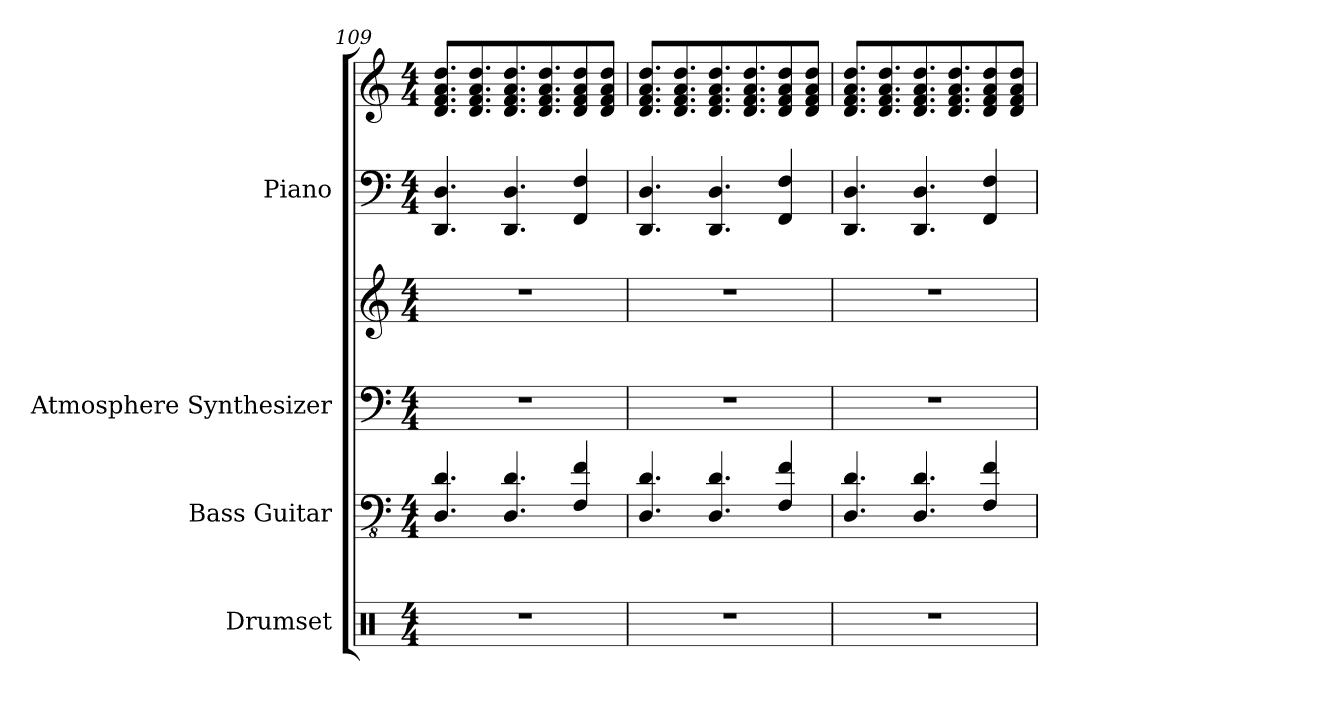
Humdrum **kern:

**kern	**kern	**kern	**kern	**kern	**kern
*part4	*part3	*part2	*part2	*part1	*part1
*staff6	*staff5	*staff4	*staff3	*staff2	*staff1
*I"Drumset	*I"Bass Guitar	*I"Atmosphere Synthesizer	*	*I"Piano	*
*I'Drs.	*I'B. Guit.	*I'Synth.	*	*I'Pno.	*
*clefX	*clefFv4	*clefF4	*clefG2	*clefF4	*clefG2
*k[]	*k[]	*k[]	*k[]	*k[]	*k[]
*M4/4	*M4/4	*M4/4	*M4/4	*M4/4	*M4/4
=109	=109	=109	=109	=109	=109
1r	4.DD/ 4.D/	1r	1r	4.DD/ 4.D/	8.d/ 8.f/ 8.a/ 8.dd/L
.	.	.	.	.	8.d/ 8.f/ 8.a/ 8.dd/
.	4.DD/ 4.D/	.	.	4.DD/ 4.D/	8.d/ 8.f/ 8.a/ 8.dd/
.	.	.	.	.	8.d/ 8.f/ 8.a/ 8.dd/
.	4FF/ 4F/	.	.	4FF/ 4F/	8d/ 8f/ 8a/ 8dd/
.	.	.	.	.	8d/ 8f/ 8a/ 8dd/J
=110	=110	=110	=110	=110	=110
1r	4.DD/ 4.D/	1r	1r	4.DD/ 4.D/	8.d/ 8.f/ 8.a/ 8.dd/L
.	.	.	.	.	8.d/ 8.f/ 8.a/ 8.dd/
.	4.DD/ 4.D/	.	.	4.DD/ 4.D/	8.d/ 8.f/ 8.a/ 8.dd/
.	.	.	.	.	8.d/ 8.f/ 8.a/ 8.dd/
.	4FF/ 4F/	.	.	4FF/ 4F/	8d/ 8f/ 8a/ 8dd/
.	.	.	.	.	8d/ 8f/ 8a/ 8dd/J
=111	=111	=111	=111	=111	=111
1r	4.DD/ 4.D/	1r	1r	4.DD/ 4.D/	8.d/ 8.f/ 8.a/ 8.dd/L
.	.	.	.	.	8.d/ 8.f/ 8.a/ 8.dd/
.	4.DD/ 4.D/	.	.	4.DD/ 4.D/	8.d/ 8.f/ 8.a/ 8.dd/
.	.	.	.	.	8.d/ 8.f/ 8.a/ 8.dd/
.	4FF/ 4F/	.	.	4FF/ 4F/	8d/ 8f/ 8a/ 8dd/
.	.	.	.	.	8d/ 8f/ 8a/ 8dd/J
=	=	=	=	=	=
*-	*-	*-	*-	*-	*-
